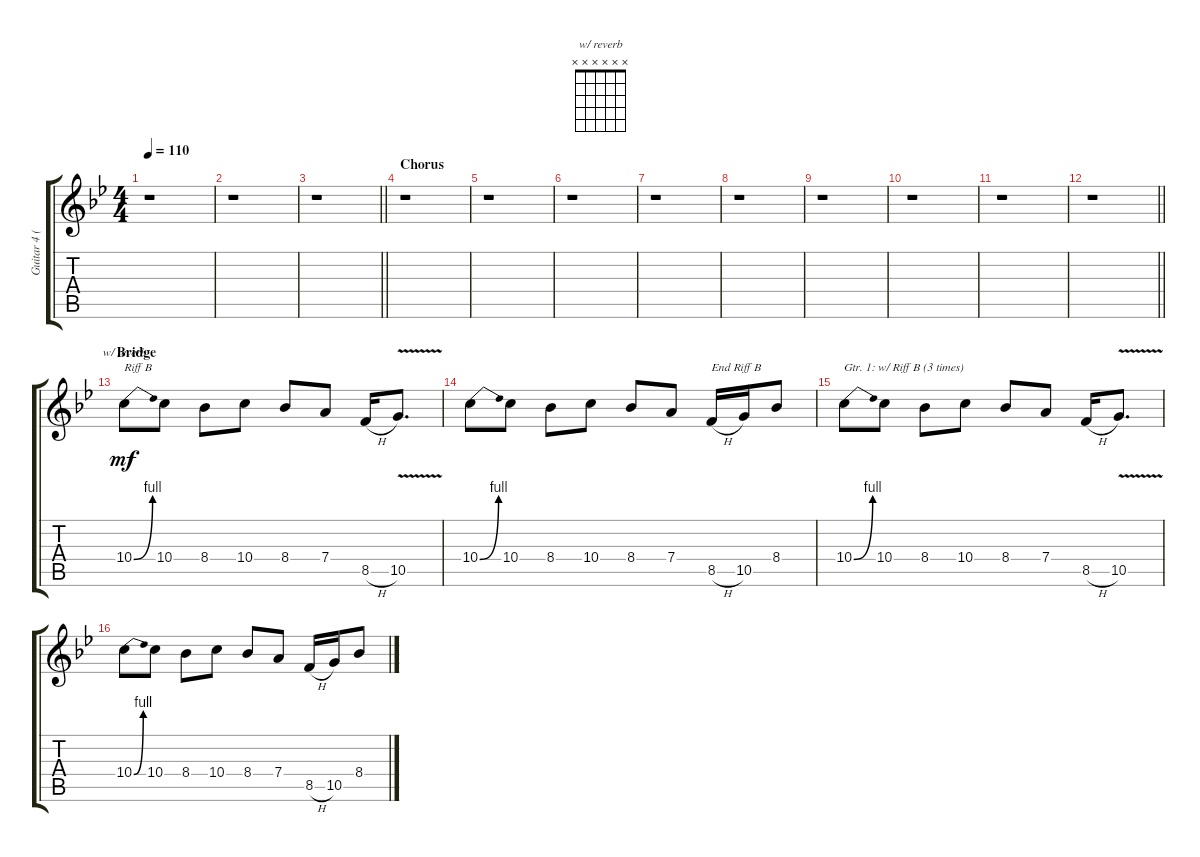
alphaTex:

\track ("Guitar 4 (dist.)" "Guitar 4 (") {instrument distortionguitar}
\staff {score tabs}
\tuning (E4 B3 G3 D3 A2 E2) {hide}
\chord ("w/ reverb" x x x x x x)
\ts (4 4)
\tempo 110
\clef g2
\ks gminor
r.1{dy mf} |
r.1 |
\barLineRight lightlight
r.1 |
\section ("" "Chorus")
r.1 |
r.1 |
r.1 |
r.1 |
r.1 |
r.1 |
r.1 |
r.1 |
\barLineRight lightlight
r.1 |
\section ("" "Bridge")
10.4{be (bend 0 0 60 4)}.8{ch "w/ reverb" txt "Riff B"} 10.4.8 8.4.8 10.4.8 8.4.8 7.4.8 8.5{h}.16 10.5{v}.8{d} |
10.4{be (bend 0 0 60 4)}.8 10.4.8 8.4.8 10.4.8 8.4.8 7.4.8 8.5{h}.16{txt "End Riff B"} 10.5.16 8.4.8 |
10.4{be (bend 0 0 60 4)}.8{txt "Gtr. 1: w/ Riff B (3 times)"} 10.4.8 8.4.8 10.4.8 8.4.8 7.4.8 8.5{h}.16 10.5{v}.8{d} |
10.4{be (bend 0 0 60 4)}.8 10.4.8 8.4.8 10.4.8 8.4.8 7.4.8 8.5{h}.16 10.5.16 8.4.8
